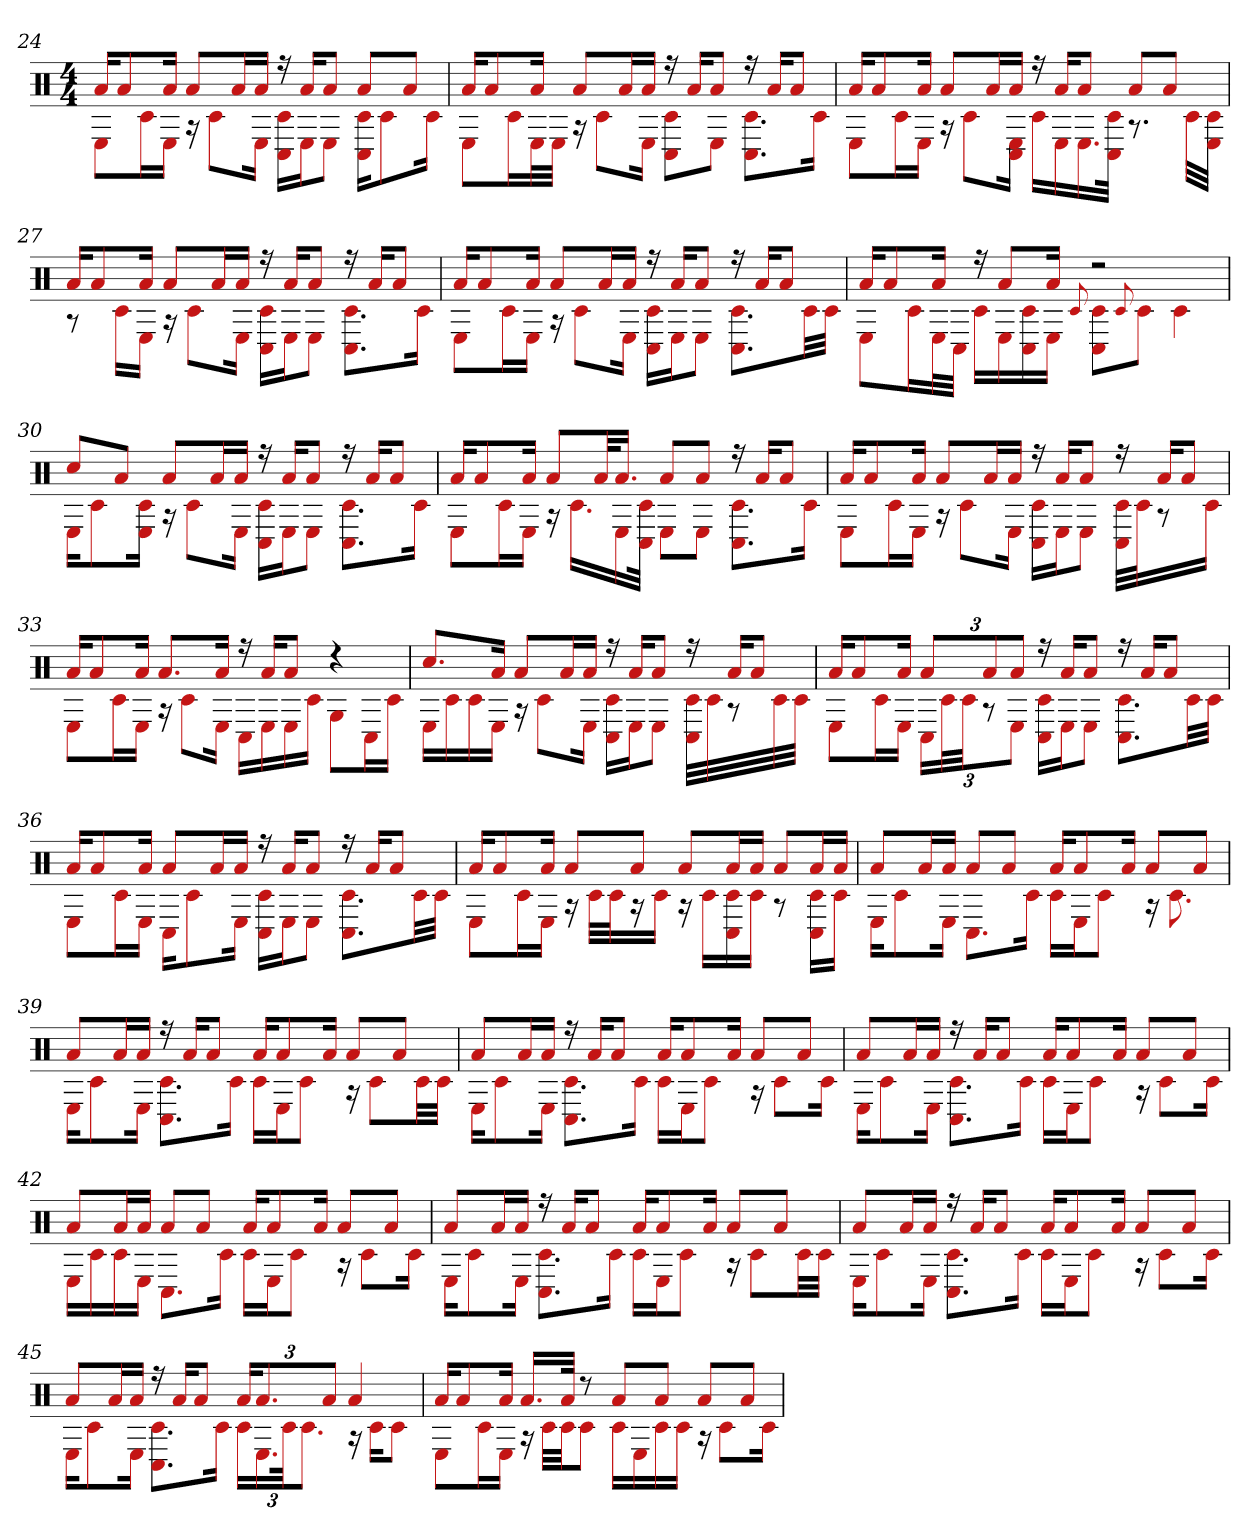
**kern
*part1
*staff1
*clefX
*k[]
*M4/4
=24
*^
16aKL	8EL
8a	.
.	16c#L
16aJk	16EJJ
8aL	16r
.	8c#L
16aL	.
16aJJ	16EJk
16r	16C# 16c#LL
16aKL	16EJ
8aJ	8EJ
8aL	16C# 16c#KL
.	8c#
8aJ	.
.	16c#Jk
=25	=25
16aKL	8EL
8a	.
.	16c#L
16aJk	32EL
.	32EJJJ
8aL	16r
.	8c#L
16aL	.
16aJJ	16EJk
16r	8C# 8c#L
16aKL	.
8aJ	8EJ
16r	8.C# 8.c#L
16aKL	.
8aJ	.
.	16c#Jk
=26	=26
16aKL	8EL
8a	.
.	16c#L
16aJk	16EJJ
8aL	16r
.	8c#L
16aL	.
16aJJ	16E 16C#Jk
16r	16c#LL
16aKL	16E
8aJ	16.E
.	32C# 32c#JJk
8aL	8.r
8aJ	.
.	32c#LLL
.	32c# 32EJJJ
=27	=27
16aKL	8r
8a	.
.	16c#LL
16aJk	16EJJ
8aL	16r
.	8c#L
16aL	.
16aJJ	16EJk
16r	16C# 16c#LL
16aKL	16EJ
8aJ	8EJ
16r	8.C# 8.c#L
16aKL	.
8aJ	.
.	16c#Jk
=28	=28
16aKL	8EL
8a	.
.	16c#L
16aJk	16EJJ
8aL	16r
.	8c#L
16aL	.
16aJJ	16EJk
16r	16C# 16c#LL
16aKL	16EJ
8aJ	8EJ
16r	8.C# 8.c#L
16aKL	.
8aJ	.
.	32c#LL
.	32c#JJJ
=29	=29
16aKL	8EL
8a	.
.	16c#L
16aJk	32EL
.	32C#JJJ
16r	16c#LL
8aL	16E
.	16C# 16c#
16aJk	16EJJ
.	8qqc#
2r	8C# 8c#L
.	8qqc#
.	8c#J
.	4c#
=30	=30
8cc#L	16EKL
.	8c#
8aJ	.
.	16c# 16EJk
8aL	16r
.	8c#L
16aL	.
16aJJ	16EJk
16r	16C# 16c#LL
16aKL	16EJ
8aJ	8EJ
16r	8.C# 8.c#L
16aKL	.
8aJ	.
.	16c#Jk
=31	=31
16aKL	8EL
8a	.
.	16c#L
16aJk	16EJJ
8aL	16r
.	16.c#LL
32akL	.
16.aJJ	16E
.	32C# 32c#JJk
8aL	8EL
8aJ	8EJ
16r	8.C# 8.c#L
16aKL	.
8aJ	.
.	16c#Jk
=32	=32
16aKL	8EL
8a	.
.	16c#L
16aJk	16EJJ
8aL	16r
.	8c#L
16aL	.
16aJJ	16EJk
16r	16C# 16c#LL
16aKL	16EJ
8aJ	8EJ
16r	32C# 32c#LLL
.	32c#J
16aKL	8r
8aJ	.
.	16c#JJ
=33	=33
16aKL	8EL
8a	.
.	16c#L
16aJk	16EJJ
8.aL	16r
.	8c#L
16aJk	16EJk
16r	16C#LL
16aKL	16E
8aJ	16E
.	16c#JJ
4r	8GL
.	16C#L
.	16c#JJ
=34	=34
8.cc#L	16ELL
.	16c#
.	16c#
16aJk	16EJJ
8aL	16r
.	8c#L
16aL	.
16aJJ	16EJk
16r	16c# 16C#LL
16aKL	16EJ
8aJ	8EJ
16r	32C# 32c#LLL
.	32c#
16aKL	8r
8aJ	.
.	32c#
.	32c#JJJ
=35	=35
16aKL	8EL
8a	.
.	16c#L
16aJk	16EJJ
12aL	24C#LL
.	48c#L
.	48c#JJ
12a	12r
12aJ	12EJ
16r	16C# 16c#LL
16aKL	16EJ
8aJ	8EJ
16r	8.C# 8.c#L
16aKL	.
8aJ	.
.	32c#LL
.	32c#JJJ
=36	=36
16aKL	8EL
8a	.
.	16c#L
16aJk	16EJJ
8aL	16C#KL
.	8c#
16aL	.
16aJJ	16EJk
16r	16C# 16c#LL
16aKL	16EJ
8aJ	8EJ
16r	8.C# 8.c#L
16aKL	.
8aJ	.
.	32c#LL
.	32c#JJJ
=37	=37
16aKL	8EL
8a	.
.	16c#L
16aJk	16EJJ
8aL	16r
.	32c#LLL
.	32c#J
8aJ	16r
.	16c#JJ
8aL	16r
.	16c#LL
16aL	16C# 16c#
16aJJ	16c#JJ
8aL	8r
16aL	16C# 16c#LL
16aJJ	16c#JJ
=38	=38
8aL	16EKL
.	8c#
16aL	.
16aJJ	16EJk
8aL	8.C#L
8aJ	.
.	16c#Jk
16aKL	16c#LL
8a	16EJ
.	8c#J
16aJk	.
8aL	16r
.	8.c#
8aJ	.
=39	=39
8aL	16EKL
.	8c#
16aL	.
16aJJ	16EJk
16r	8.C# 8.c#L
16aKL	.
8aJ	.
.	16c#Jk
16aKL	16c#LL
8a	16EJ
.	8c#J
16aJk	.
8aL	16r
.	8c#L
8aJ	.
.	32c#LL
.	32c#JJJ
=40	=40
8aL	16EKL
.	8c#
16aL	.
16aJJ	16EJk
16r	8.C# 8.c#L
16aKL	.
8aJ	.
.	16c#Jk
16aKL	16c#LL
8a	16EJ
.	8c#J
16aJk	.
8aL	16r
.	8c#L
8aJ	.
.	16c#Jk
=41	=41
8aL	16EKL
.	8c#
16aL	.
16aJJ	16EJk
16r	8.C# 8.c#L
16aKL	.
8aJ	.
.	16c#Jk
16aKL	16c#LL
8a	16EJ
.	8c#J
16aJk	.
8aL	16r
.	8c#L
8aJ	.
.	16c#Jk
=42	=42
8aL	16ELL
.	16c#
16aL	16c#
16aJJ	16EJJ
8aL	8.C#L
8aJ	.
.	16c#Jk
16aKL	16c#LL
8a	16EJ
.	8c#J
16aJk	.
8aL	16r
.	8c#L
8aJ	.
.	16c#Jk
=43	=43
8aL	16EKL
.	8c#
16aL	.
16aJJ	16EJk
16r	8.C# 8.c#L
16aKL	.
8aJ	.
.	16c#Jk
16aKL	16c#LL
8a	16EJ
.	8c#J
16aJk	.
8aL	16r
.	8c#L
8aJ	.
.	32c#LL
.	32c#JJJ
=44	=44
8aL	16EKL
.	8c#
16aL	.
16aJJ	16EJk
16r	8.C# 8.c#L
16aKL	.
8aJ	.
.	16c#Jk
16aKL	16c#LL
8a	16EJ
.	8c#J
16aJk	.
8aL	16r
.	8c#L
8aJ	.
.	16c#Jk
=45	=45
8aL	16EKL
.	8c#
16aL	.
16aJJ	16EJk
16r	8.C# 8.c#L
16aKL	.
8aJ	.
.	16c#Jk
24aKL	24c#LL
12.a	24.E
.	48c#Jk
.	12.c#J
12aJ	.
4a	16r
.	16c#KL
.	8c#J
=46	=46
16aKL	8EL
8a	.
.	16c#L
16aJk	16EJJ
16.aLL	16r
.	32c#LLL
32aJJk	32c#JJ
8r	8c#J
8aL	16c#LL
.	16E
8aJ	16c#
.	16c#JJ
8aL	16r
.	8c#L
8aJ	.
.	16c#Jk
*v	*v
=
*-
